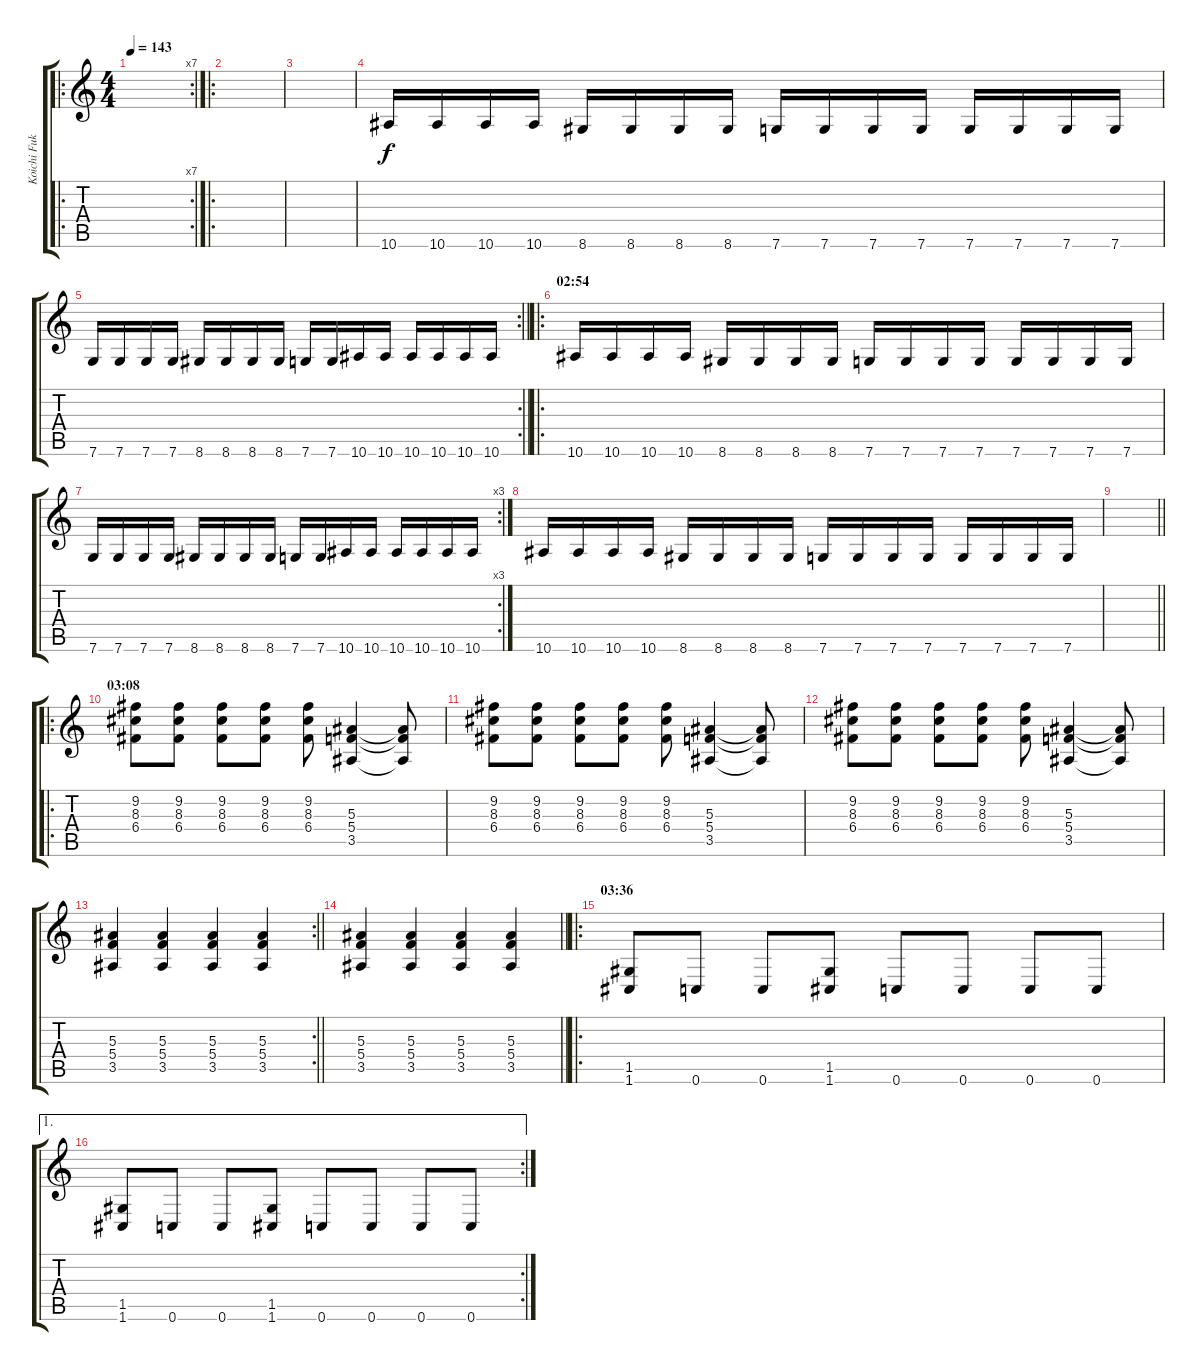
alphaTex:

\track ("Koichi Fukuda" "Koichi Fuk") {instrument distortionguitar}
\staff {score tabs}
\tuning (D4 A3 F3 C3 G2 C2) {hide}
\ro
\rc 7
\ts (4 4)
\tempo 143
\clef g2
\ks c
|
\ro
|
|
10.6.16 10.6.16 10.6.16 10.6.16 8.6.16 8.6.16 8.6.16 8.6.16 7.6.16 7.6.16 7.6.16 7.6.16 7.6.16 7.6.16 7.6.16 7.6.16 |
\rc 2
\barLineRight lightlight
7.6.16 7.6.16 7.6.16 7.6.16 8.6.16 8.6.16 8.6.16 8.6.16 7.6.16 7.6.16 10.6.16 10.6.16 10.6.16 10.6.16 10.6.16 10.6.16 |
\ro
\section ("" "02:54")
10.6.16 10.6.16 10.6.16 10.6.16 8.6.16 8.6.16 8.6.16 8.6.16 7.6.16 7.6.16 7.6.16 7.6.16 7.6.16 7.6.16 7.6.16 7.6.16 |
\rc 3
7.6.16 7.6.16 7.6.16 7.6.16 8.6.16 8.6.16 8.6.16 8.6.16 7.6.16 7.6.16 10.6.16 10.6.16 10.6.16 10.6.16 10.6.16 10.6.16 |
10.6.16{volume 9} 10.6.16 10.6.16 10.6.16 8.6.16 8.6.16 8.6.16 8.6.16 7.6.16 7.6.16 7.6.16 7.6.16 7.6.16 7.6.16 7.6.16 7.6.16 |
\barLineRight lightlight
|
\ro
\section ("" "03:08")
(9.2 8.3 6.4).8{volume 15} (9.2 8.3 6.4).8 (9.2 8.3 6.4).8 (9.2 8.3 6.4).8 (9.2 8.3 6.4).8 (5.3 5.4 3.5).4 (5.3{t} 5.4{t} 3.5{t}).8 |
(9.2 8.3 6.4).8 (9.2 8.3 6.4).8 (9.2 8.3 6.4).8 (9.2 8.3 6.4).8 (9.2 8.3 6.4).8 (5.3 5.4 3.5).4 (5.3{t} 5.4{t} 3.5{t}).8 |
(9.2 8.3 6.4).8 (9.2 8.3 6.4).8 (9.2 8.3 6.4).8 (9.2 8.3 6.4).8 (9.2 8.3 6.4).8 (5.3 5.4 3.5).4 (5.3{t} 5.4{t} 3.5{t}).8 |
\rc 2
\barLineRight lightlight
(5.3 5.4 3.5).4 (5.3 5.4 3.5).4 (5.3 5.4 3.5).4 (5.3 5.4 3.5).4 |
\barLineRight lightlight
(5.3 5.4 3.5).4 (5.3 5.4 3.5).4 (5.3 5.4 3.5).4 (5.3 5.4 3.5).4 |
\ro
\section ("" "03:36")
(1.5 1.6).8 0.6.8 0.6.8 (1.5 1.6).8 0.6.8 0.6.8 0.6.8 0.6.8 |
\ae 1
\rc 2
(1.5 1.6).8 0.6.8 0.6.8 (1.5 1.6).8 0.6.8 0.6.8 0.6.8 0.6.8
